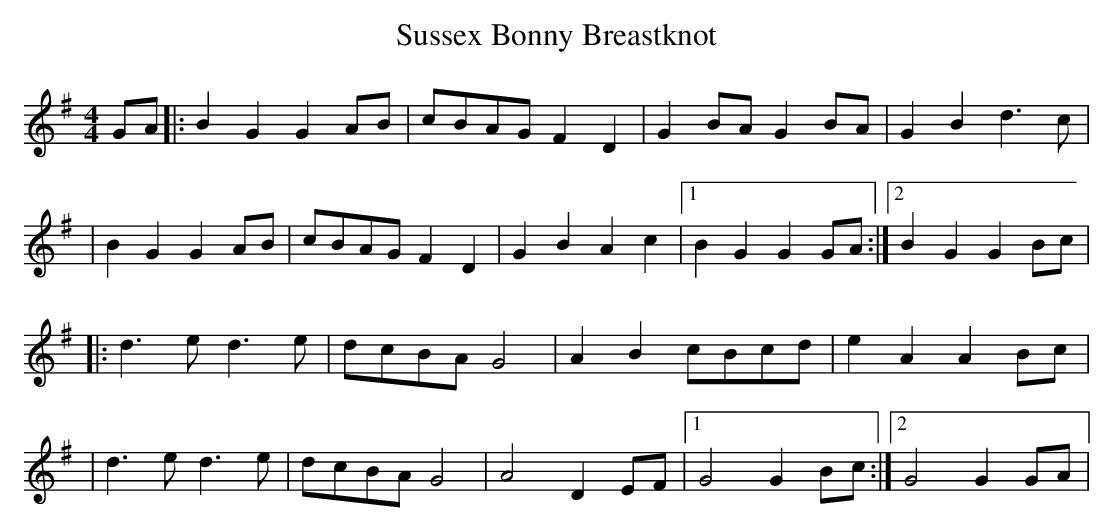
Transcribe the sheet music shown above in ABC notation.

X:1
T:Sussex Bonny Breastknot
M:4/4
L:1/8
K:G
GA|:B2G2G2AB|cBAG F2D2|G2BAG2BA|G2B2d3c|
|B2G2G2AB|cBAG F2D2|G2B2A2c2|1B2G2G2 GA:|2 B2G2G2Bc|
|:d3ed3e|dcBA G4|A2B2 cBcd |e2A2A2Bc|
|d3ed3e|dcBA G4|A4 D2EF|1G4 G2 Bc:|2 G4 G2 GA|
